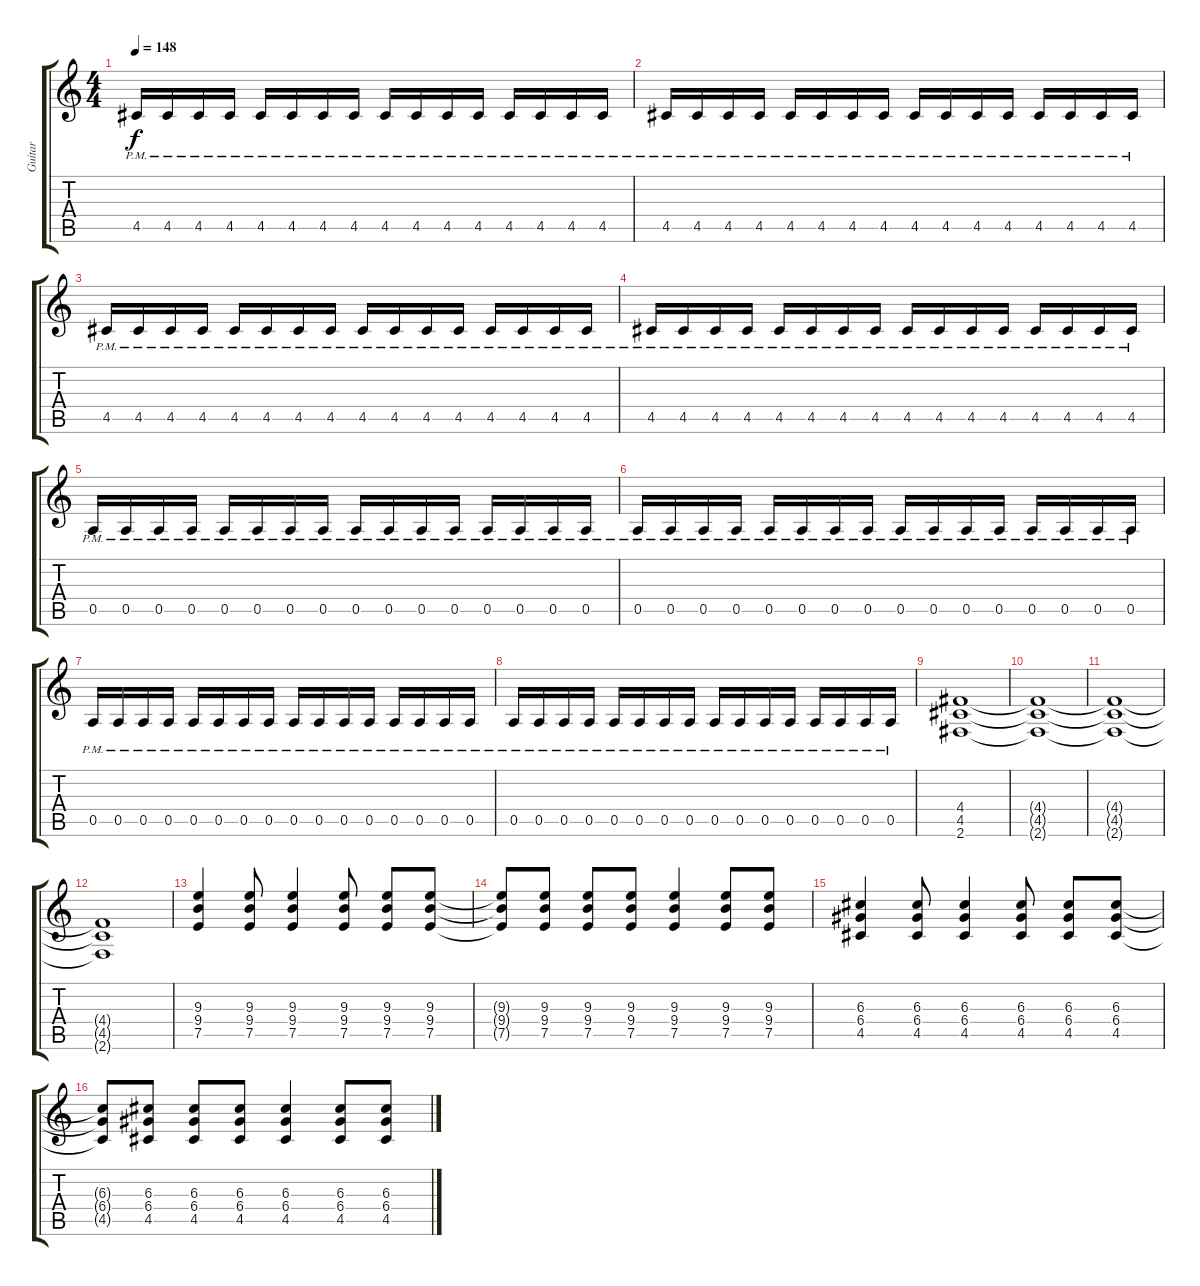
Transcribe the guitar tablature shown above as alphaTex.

\track ("Guitar" "Guitar") {instrument electricguitarjazz}
\staff {score tabs}
\tuning (E4 B3 G3 D3 A2 E2) {hide}
\ts (4 4)
\tempo 148
\clef g2
\ks c
4.5{pm}.16{dy f volume 8} 4.5{pm}.16 4.5{pm}.16 4.5{pm}.16 4.5{pm}.16 4.5{pm}.16 4.5{pm}.16 4.5{pm}.16 4.5{pm}.16 4.5{pm}.16 4.5{pm}.16 4.5{pm}.16 4.5{pm}.16 4.5{pm}.16 4.5{pm}.16 4.5{pm}.16 |
4.5{pm}.16 4.5{pm}.16 4.5{pm}.16 4.5{pm}.16 4.5{pm}.16 4.5{pm}.16 4.5{pm}.16 4.5{pm}.16 4.5{pm}.16 4.5{pm}.16 4.5{pm}.16 4.5{pm}.16 4.5{pm}.16 4.5{pm}.16 4.5{pm}.16 4.5{pm}.16 |
4.5{pm}.16 4.5{pm}.16 4.5{pm}.16 4.5{pm}.16 4.5{pm}.16 4.5{pm}.16 4.5{pm}.16 4.5{pm}.16 4.5{pm}.16 4.5{pm}.16 4.5{pm}.16 4.5{pm}.16 4.5{pm}.16 4.5{pm}.16 4.5{pm}.16 4.5{pm}.16 |
4.5{pm}.16 4.5{pm}.16 4.5{pm}.16 4.5{pm}.16 4.5{pm}.16 4.5{pm}.16 4.5{pm}.16 4.5{pm}.16 4.5{pm}.16 4.5{pm}.16 4.5{pm}.16 4.5{pm}.16 4.5{pm}.16 4.5{pm}.16 4.5{pm}.16 4.5{pm}.16 |
0.5{pm}.16 0.5{pm}.16 0.5{pm}.16 0.5{pm}.16 0.5{pm}.16 0.5{pm}.16 0.5{pm}.16 0.5{pm}.16 0.5{pm}.16 0.5{pm}.16 0.5{pm}.16 0.5{pm}.16 0.5{pm}.16 0.5{pm}.16 0.5{pm}.16 0.5{pm}.16 |
0.5{pm}.16 0.5{pm}.16 0.5{pm}.16 0.5{pm}.16 0.5{pm}.16 0.5{pm}.16 0.5{pm}.16 0.5{pm}.16 0.5{pm}.16 0.5{pm}.16 0.5{pm}.16 0.5{pm}.16 0.5{pm}.16 0.5{pm}.16 0.5{pm}.16 0.5{pm}.16 |
0.5{pm}.16 0.5{pm}.16 0.5{pm}.16 0.5{pm}.16 0.5{pm}.16 0.5{pm}.16 0.5{pm}.16 0.5{pm}.16 0.5{pm}.16 0.5{pm}.16 0.5{pm}.16 0.5{pm}.16 0.5{pm}.16 0.5{pm}.16 0.5{pm}.16 0.5{pm}.16 |
0.5{pm}.16 0.5{pm}.16 0.5{pm}.16 0.5{pm}.16 0.5{pm}.16 0.5{pm}.16 0.5{pm}.16 0.5{pm}.16 0.5{pm}.16 0.5{pm}.16 0.5{pm}.16 0.5{pm}.16 0.5{pm}.16 0.5{pm}.16 0.5{pm}.16 0.5{pm}.16 |
(4.4 4.5 2.6).1{volume 13 instrument electricguitarjazz} |
(4.4{t} 4.5{t} 2.6{t}).1 |
(4.4{t} 4.5{t} 2.6{t}).1 |
(4.4{t} 4.5{t} 2.6{t}).1 |
(9.3 9.4 7.5).4 (9.3 9.4 7.5).8 (9.3 9.4 7.5).4 (9.3 9.4 7.5).8 (9.3 9.4 7.5).8 (9.3 9.4 7.5).8 |
(9.3{t} 9.4{t} 7.5{t}).8 (9.3 9.4 7.5).8 (9.3 9.4 7.5).8 (9.3 9.4 7.5).8 (9.3 9.4 7.5).4 (9.3 9.4 7.5).8 (9.3 9.4 7.5).8 |
(6.3 6.4 4.5).4 (6.3 6.4 4.5).8 (6.3 6.4 4.5).4 (6.3 6.4 4.5).8 (6.3 6.4 4.5).8 (6.3 6.4 4.5).8 |
(6.3{t} 6.4{t} 4.5{t}).8 (6.3 6.4 4.5).8 (6.3 6.4 4.5).8 (6.3 6.4 4.5).8 (6.3 6.4 4.5).4 (6.3 6.4 4.5).8 (6.3 6.4 4.5).8
